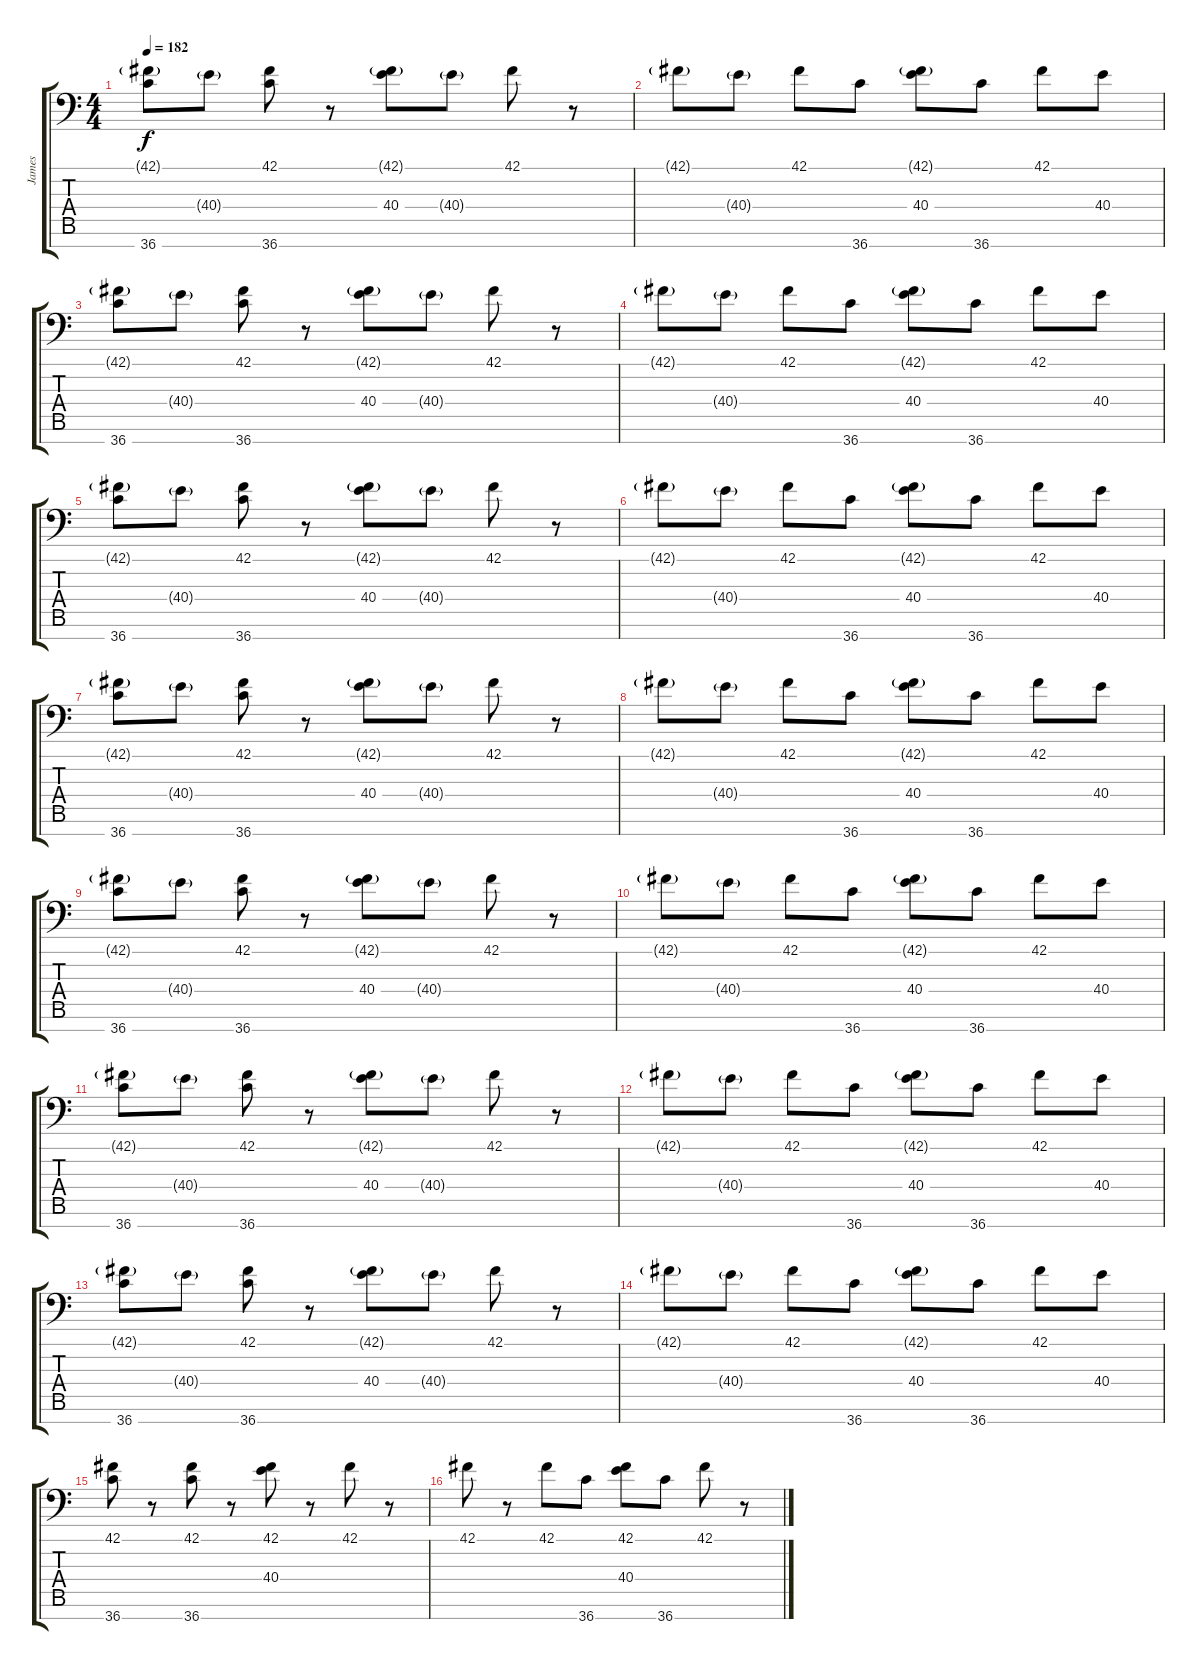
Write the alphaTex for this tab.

\track ("James" "James") {instrument acousticgrandpiano}
\staff {score tabs}
\tuning (C-1 C-1 C-1 C-1 C-1 C-1 C-1) {hide}
\ts (4 4)
\tempo 182
\clef f4
\ks c
(42.1{g} 36.7).8{dy f} 40.4{g}.8 (42.1 36.7).8 r.8 (42.1{g} 40.4).8 40.4{g}.8 42.1.8 r.8 |
42.1{g}.8 40.4{g}.8 42.1.8 36.7.8 (42.1{g} 40.4).8 36.7.8 42.1.8 40.4.8 |
(42.1{g} 36.7).8 40.4{g}.8 (42.1 36.7).8 r.8 (42.1{g} 40.4).8 40.4{g}.8 42.1.8 r.8 |
42.1{g}.8 40.4{g}.8 42.1.8 36.7.8 (42.1{g} 40.4).8 36.7.8 42.1.8 40.4.8 |
(42.1{g} 36.7).8 40.4{g}.8 (42.1 36.7).8 r.8 (42.1{g} 40.4).8 40.4{g}.8 42.1.8 r.8 |
42.1{g}.8 40.4{g}.8 42.1.8 36.7.8 (42.1{g} 40.4).8 36.7.8 42.1.8 40.4.8 |
(42.1{g} 36.7).8 40.4{g}.8 (42.1 36.7).8 r.8 (42.1{g} 40.4).8 40.4{g}.8 42.1.8 r.8 |
42.1{g}.8 40.4{g}.8 42.1.8 36.7.8 (42.1{g} 40.4).8 36.7.8 42.1.8 40.4.8 |
(42.1{g} 36.7).8 40.4{g}.8 (42.1 36.7).8 r.8 (42.1{g} 40.4).8 40.4{g}.8 42.1.8 r.8 |
42.1{g}.8 40.4{g}.8 42.1.8 36.7.8 (42.1{g} 40.4).8 36.7.8 42.1.8 40.4.8 |
(42.1{g} 36.7).8 40.4{g}.8 (42.1 36.7).8 r.8 (42.1{g} 40.4).8 40.4{g}.8 42.1.8 r.8 |
42.1{g}.8 40.4{g}.8 42.1.8 36.7.8 (42.1{g} 40.4).8 36.7.8 42.1.8 40.4.8 |
(42.1{g} 36.7).8 40.4{g}.8 (42.1 36.7).8 r.8 (42.1{g} 40.4).8 40.4{g}.8 42.1.8 r.8 |
42.1{g}.8 40.4{g}.8 42.1.8 36.7.8 (42.1{g} 40.4).8 36.7.8 42.1.8 40.4.8 |
(42.1 36.7).8 r.8 (42.1 36.7).8 r.8 (42.1 40.4).8 r.8 42.1.8 r.8 |
42.1.8 r.8 42.1.8 36.7.8 (42.1 40.4).8 36.7.8 42.1.8 r.8
